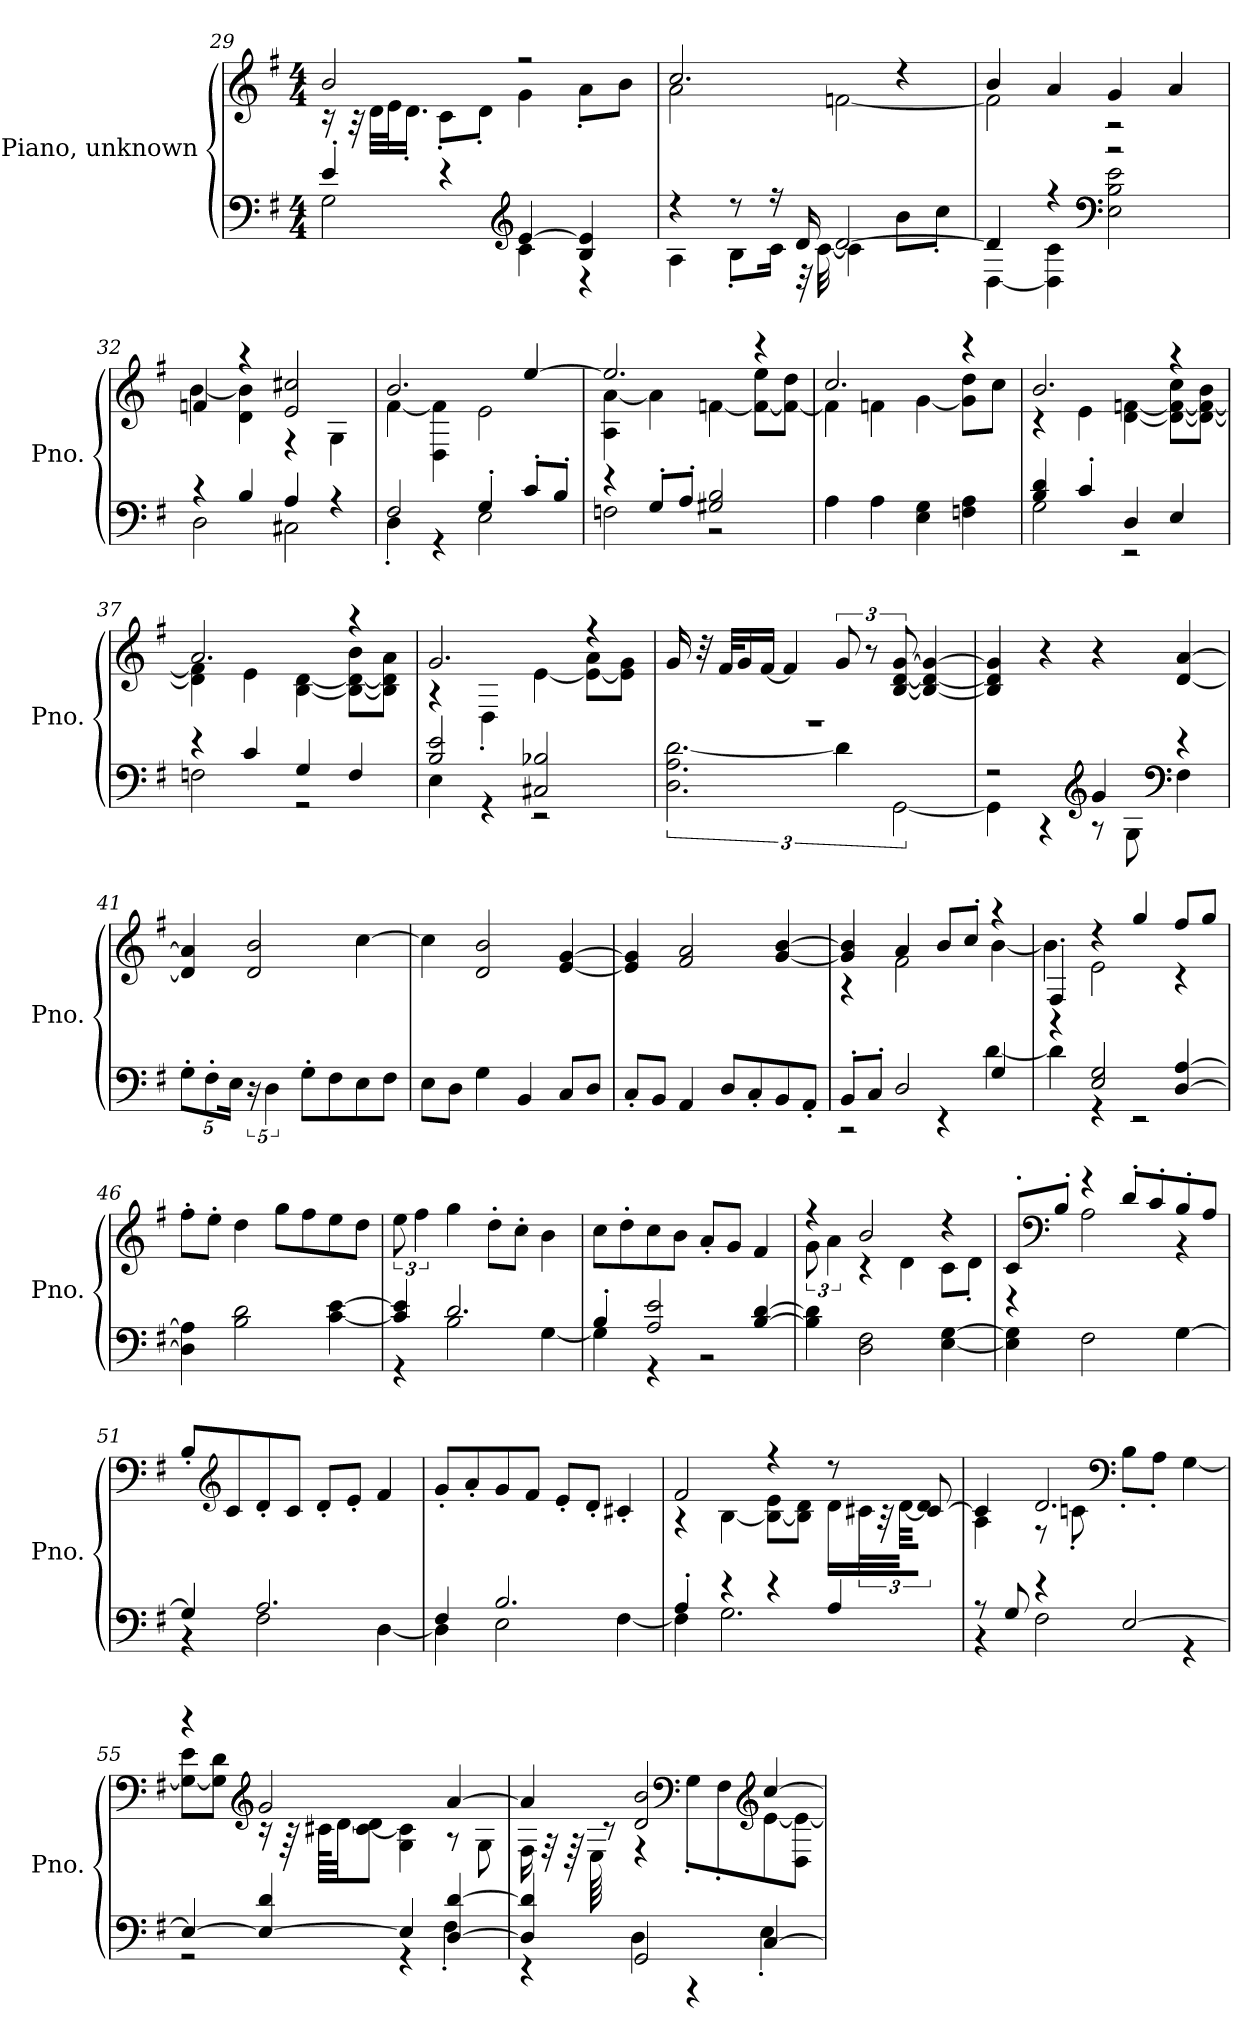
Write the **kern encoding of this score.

**kern	**kern
*part1	*part1
*staff2	*staff1
*I"Piano, unknown	*
*I'Pno.	*
*clefF4	*clefG2
*k[f#]	*k[f#]
*M4/4	*M4/4
=29	=29
*^	*^
4e'/	2G\	2b/	16r
.	.	.	32r
.	.	.	32d\LLL
.	.	.	32e\J
.	.	.	16.d'\JJ
4r	.	.	8c'\L
.	.	.	8d'\J
*clefG2	*	*	*
[4e/	4c\	2r	4g\
4B/ 4e/]	4r	.	8a'\L
.	.	.	8b\J
=30	=30	=30	=30
4r	4A\	2.cc/	2a\
8r	8B'\L	.	.
16r	16c\Jk	.	.
16d/	32r	.	.
.	[32c\	.	.
[2d/	4c\]	.	[2fn\
.	8b\L	4r	.
.	8cc'\J	.	.
=31	=31	=31	=31
4d/]	[4D\	4b/	2f\]
4r	4D\] 4c\	4a/	.
*clefF4	*	*	*
2r	2E\ 2B\ 2e\	4g/	2r
.	.	4a/	.
!!LO:LB:g=z	!!
=32	=32	=32	=32
4r	2D\	4fn/	[4b\
4B/	.	4r	4d\ 4b\]
4A/	2C#X\	2e/ 2cc#X/	4r
4r	.	.	4G\
=33	=33	=33	=33
2F#/	4D'\	2.b/	[4f#\
.	4r	.	4D\ 4f#\]
4G'/	2E\	.	2e\
8c'/L	.	[4ee/	.
8B'/J	.	.	.
=34	=34	=34	=34
4r	2Fn\	2.ee/]	4A\ [4a\
8G'/L	.	.	4a\]
8A'/J	.	.	.
2G#X/ 2B/	2r	.	[4fn\
.	.	4r	8f\_ 8ee\L
.	.	.	8f\_ 8dd\J
*v	*v	*	*
=35	=35	=35
4A\	2.cc/	4f\]
4A\	.	4fn\
4E\ 4G\	.	[4g\
4Fn\ 4A\	4r	8g\] 8dd\L
.	.	8cc\J
=36	=36	=36
*^	*	*
4B/ 4d/	2G\	2.b/	4r
4c'/	.	.	4e\
4D/	2r	.	[4d\ [4fn\
4E/	.	4r	8d\_ 8f\_ 8cc\L
.	.	.	8d\_ 8f\_ 8b\J
!!LO:PB:g=z	!!
=37	=37	=37	=37
4r	2Fn\	2.a/	4d\] 4f\]
4c/	.	.	4e\
4G/	2r	.	[4B\ [4d\
4F/	.	4r	8B\_ 8d\_ 8b\L
.	.	.	8B\] 8d\] 8a\J
=38	=38	=38	=38
2B/ 2e/	4E\	2.g/	4r
.	4r	.	4D'\
2C#X/ 2B-X/	2r	.	[4e\
.	.	4r	8e\_ 8a\L
.	.	.	8e\] 8g\J
*	*	*v	*v
=39	=39	=39
1r	3.D\ 3.A\ [3.d\	16g/
.	.	32r
.	.	32f#/KLL
.	.	16g/
.	.	[16f#/JJ
.	.	4f#/]
.	6d\]	12g/
.	.	12r
.	[3GG\	[12B/ [12d/ [12g/
.	.	4B/_ 4d/_ 4g/_
=40	=40	=40
2r	4GG\]	4B/] 4d/] 4g/]
.	4r	4r
*clefG2	*	*
4g/	8r	4r
.	8G\	.
*clefF4	*	*
4r	4F#\	[4d/ [4a/
*v	*v	*
!!LO:LB:g=z
=41	=41
10G'\L	4d/] 4a/]
10F#'\	.
20E\Jk	.
20r	2d/ 2b/
5D\	.
8G'\L	.
8F#\	.
8E\	[4cc\
8F#\J	.
=42	=42
8E\L	4cc\]
8D\J	.
4G\	2d/ 2b/
4BB/	.
8C/L	[4e/ [4g/
8D/J	.
=43	=43
8C'/L	4e/] 4g/]
8BB/J	.
4AA/	2f#/ 2a/
8D/L	.
8C'/	.
8BB/	[4g/ [4b/
8AA'/J	.
=44	=44
*^	*^
8BB'/L	2r	4g/] 4b/]	4r
8C'/J	.	.	.
2D/	.	4a/	2f#\
.	4r	8b/L	.
.	.	8cc'/J	.
4G/	[4d\	4r	[4b\
=45	=45	=45	=45
4r	4d\]	4F#'/	4b\]
2E/ 2G/	4r	4r	2e\
.	2r	4gg/	.
[4D/ [4A/	.	8ff#/L	4r
.	.	8gg/J	.
*v	*v	*	*
*	*v	*v
=46	=46
4D\] 4A\]	8ff#'\L
.	8ee'\J
2B\ 2d\	4dd\
.	8gg\L
.	8ff#\
[4c\ [4e\	8ee\
.	8dd\J
!!LO:LB:g=z
=47	=47
*^	*
4c/] 4e/]	4r	12ee\
.	.	6ff#\
2.d/	2B\	4gg\
.	.	8dd'\L
.	.	8cc'\J
.	[4G\	4b\
=48	=48	=48
4B'/	4G\]	8cc\L
.	.	8dd'\
2A/ 2e/	4r	8cc\
.	.	8b\J
.	2r	8a'/L
.	.	8g/J
[4B/ [4d/	.	4f#/
*v	*v	*
=49	=49
*	*^
4B\] 4d\]	4r	12g\
.	.	6a\
2D\ 2F#\	2b/	4r
.	.	4d\
[4E\ [4G\	4r	8c\L
.	.	8d'\J
=50	=50	=50
4E\] 4G\]	8c'/L	4r
*	*clefF4	*
.	8B'/J	.
2F#\	4r	2A\
.	8d'/L	.
.	8c'/	.
[4G\	8B'/	4r
.	8A/J	.
*	*v	*v
=51	=51
*^	*
4G/]	4r	8B'/L
*	*	*clefG2
.	.	8c/
2.A/	2F#\	8d'/
.	.	8c/J
.	.	8d'/L
.	.	8e'/J
.	[4D\	4f#/
!!LO:LB:g=z
=52	=52	=52
4F#/	4D\]	8g'/L
.	.	8a'/
2.B/	2E\	8g/
.	.	8f#/J
.	.	8e'/L
.	.	8d'/J
.	[4F#\	4c#X'/
=53	=53	=53
*	*	*^
4A'/	4F#\]	2f#/	4r
4r	2.G\	.	[4B\
4r	.	4r	8B\_ 8e\L
.	.	.	8B\] 8d\J
4A/	.	8r	16d\LL
.	.	.	48c#X\JJk
.	.	.	48r
.	.	.	[48d\KKL
.	.	[8c#/	8d\J]
=54	=54	=54	=54
8r	4r	4c#/]	4A\
8G/	.	.	.
4r	2F#\	2.d/	8r
.	.	.	8cn'\
*	*	*clefF4	*
[2E/	.	.	8B'\L
.	.	.	8A'\J
.	4r	.	[4G\
!!LO:LB:g=z	!!
=55	=55	=55	=55
4E/_	2r	4r	8G\_ 8e\L
.	.	.	8G\] 8d\J
*	*	*clefG2	*
4E/_ 4d/	.	2g/	16r
.	.	.	64r
.	.	.	64c#X\KLLL
.	.	.	[32d\JJ
.	.	.	[8c#\ 8d\]J
4E/]	4r	.	4G\ 4c#\]
[4D/ [4d/	4F#'\	[4a/	8r
.	.	.	8G\
=56	=56	=56	=56
4D/] 4d/]	4r	4a/]	16F#\
.	.	.	32r
.	.	.	64r
.	.	.	64E\
.	.	.	8r
2GG/	4D\	2d/ 2b/	4r
*	*	*clefF4	*
.	4r	.	8G'\L
.	.	.	8F#'\
*	*	*clefG2	*
[4C/	4E'\	[4cc/	[8e\
.	.	.	8D\ 8e\_J
*v	*v	*	*
*	*v	*v
=	=
*-	*-
